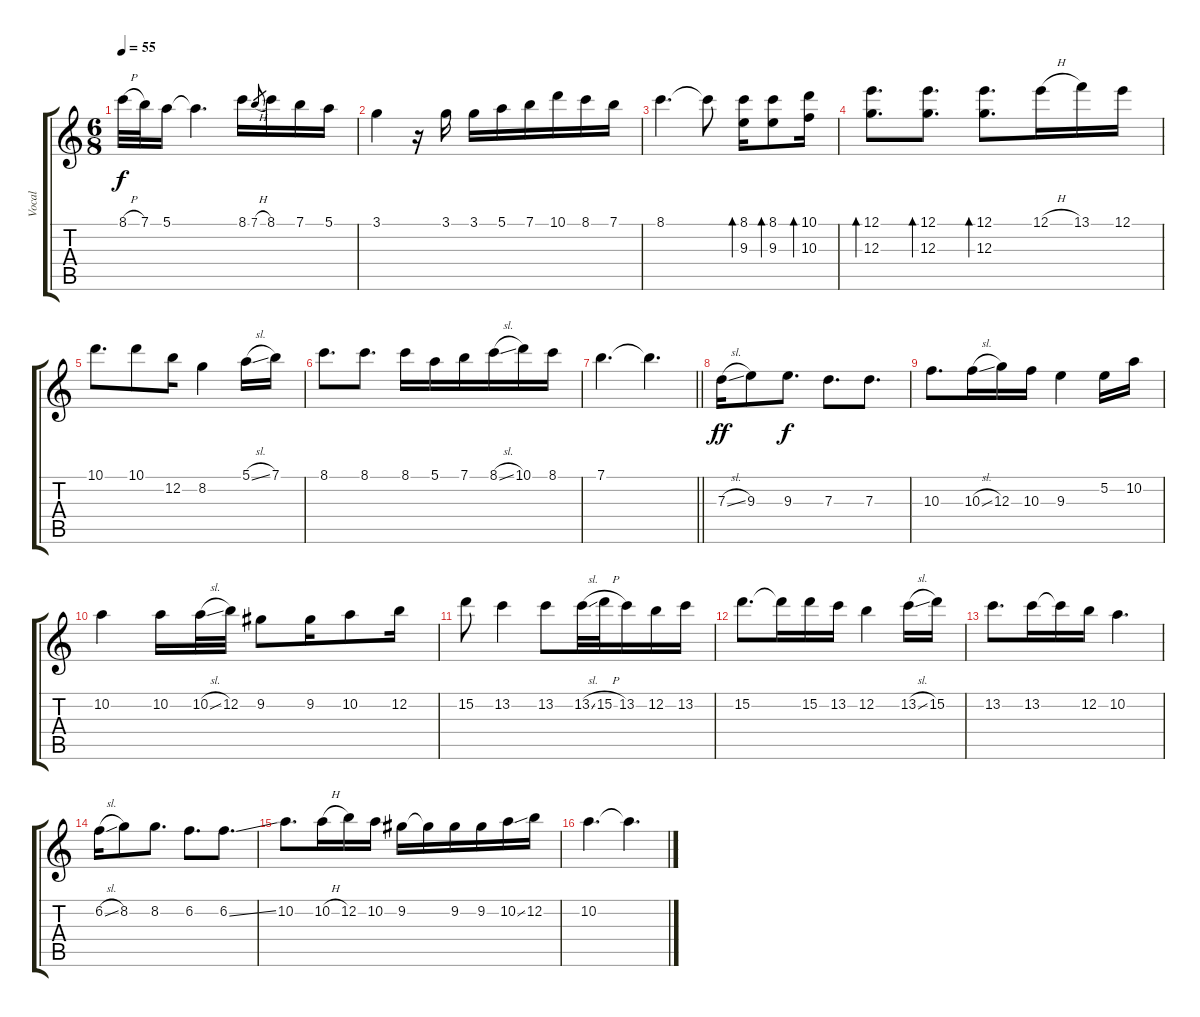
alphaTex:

\track ("Vocal" "Vocal") {instrument acousticguitarnylon}
\staff {score tabs}
\tuning (E4 B3 G3 D3 A2 E2) {hide}
\ts (6 8)
\tempo 55
\clef g2
\ks c
8.1{h}.32{dy f} 7.1.32 5.1.16 5.1{t}.4{d} 8.1.16 7.1{h}.8{gr} 8.1.16 7.1.16 5.1.16 |
3.1.4 r.16 3.1.16 3.1.16 5.1.16 7.1.16 10.1.16 8.1.16 7.1.16 |
8.1.4{d} 8.1{t}.8{beam split} (8.1 9.3).16{bd 60} (8.1 9.3).8{bd 60} (10.1 10.3).16{bd 60} |
(12.1 12.3).8{d bd 60} (12.1 12.3).8{d bd 60} (12.1 12.3).8{d bd 60} 12.1{h}.16 13.1.16 12.1.16 |
10.1.8{d} 10.1.8 12.2.16{beam merge} 8.2.4{beam split} 5.1{sl}.16 7.1.16 |
8.1.8{d} 8.1.8{d} 8.1.16 5.1.16 7.1.16 8.1{sl}.16 10.1.16 8.1.16 |
\barLineRight lightlight
7.1.4{d} 7.1{t}.4{d} |
7.3{sl}.16{dy ff} 9.3.8 9.3.8{d dy f} 7.3.8{d} 7.3.8{d} |
10.3.8{d} 10.3{sl}.16 12.3.16 10.3.16 9.3.4 5.2.16 10.2.16 |
10.2.4 10.2.16 10.2{sl}.32 12.2.32 9.2.8 9.2.16 10.2.8 12.2.16 |
15.2.8 13.2.4 13.2.8 13.2{sl}.32 15.2{h}.32 13.2.16 12.2.16 13.2.16 |
15.2.8{d} 15.2{t}.16 15.2.16 13.2.16 12.2.4 13.2{sl}.16 15.2.16 |
13.2.8{d} 13.2.16 13.2{t}.16 12.2.16 10.2.4{d} |
6.2{sl}.16 8.2.8 8.2.8{d} 6.2.8{d} 6.2{ss}.8{d} |
10.2.8{d} 10.2{h}.16 12.2.16 10.2.16 9.2.16 9.2{t}.16 9.2.16 9.2.16 10.2{ss}.16 12.2.16 |
10.2.4{d} 10.2{t}.4{d}
